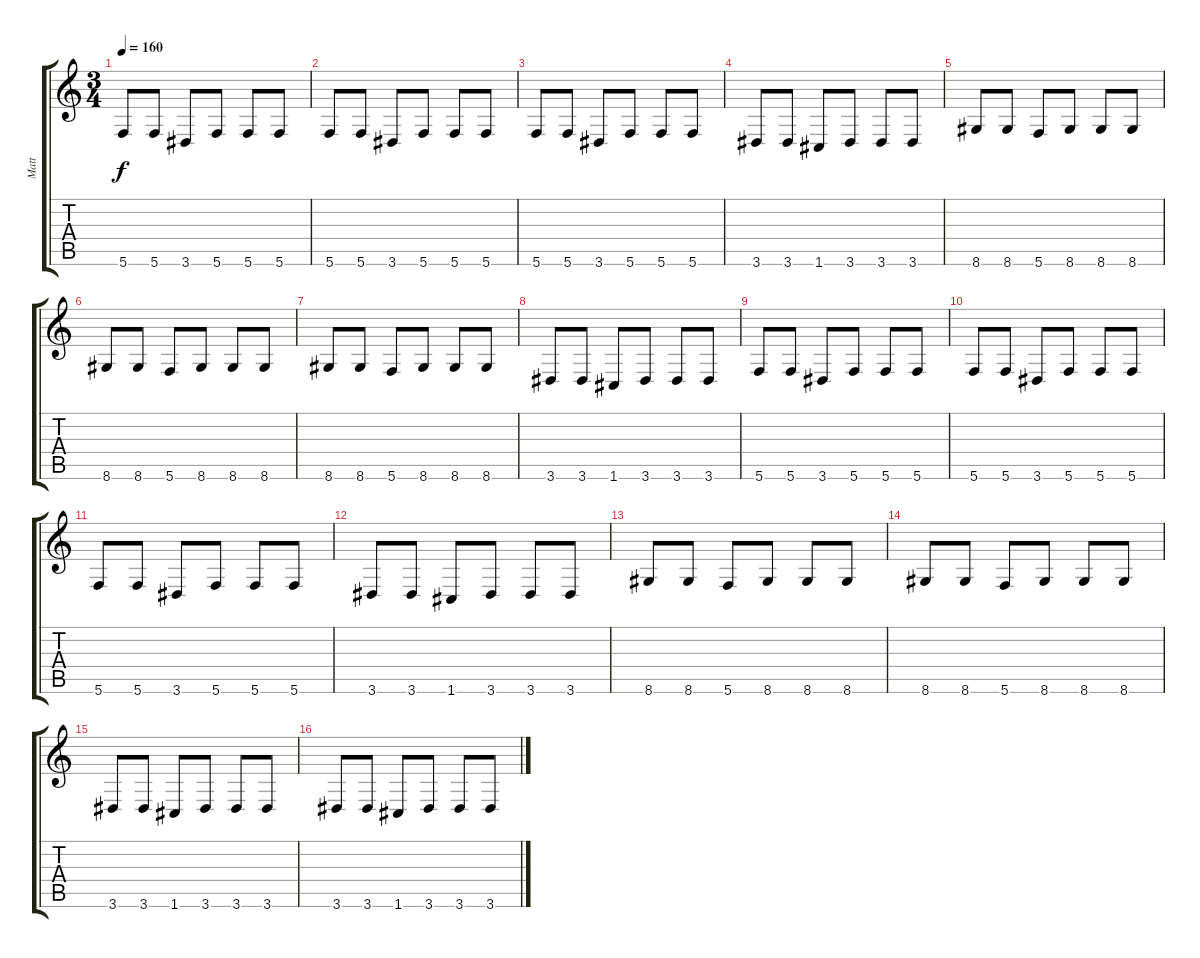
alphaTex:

\track ("Matt" "Matt") {instrument distortionguitar}
\staff {score tabs}
\tuning (D4 A3 F3 C3 G2 C2) {hide}
\ts (3 4)
\tempo 160
\clef g2
\ks c
5.6.8{dy f} 5.6.8 3.6.8 5.6.8 5.6.8 5.6.8 |
5.6.8 5.6.8 3.6.8 5.6.8 5.6.8 5.6.8 |
5.6.8 5.6.8 3.6.8 5.6.8 5.6.8 5.6.8 |
3.6.8 3.6.8 1.6.8 3.6.8 3.6.8 3.6.8 |
8.6.8 8.6.8 5.6.8 8.6.8 8.6.8 8.6.8 |
8.6.8 8.6.8 5.6.8 8.6.8 8.6.8 8.6.8 |
8.6.8 8.6.8 5.6.8 8.6.8 8.6.8 8.6.8 |
3.6.8 3.6.8 1.6.8 3.6.8 3.6.8 3.6.8 |
5.6.8 5.6.8 3.6.8 5.6.8 5.6.8 5.6.8 |
5.6.8 5.6.8 3.6.8 5.6.8 5.6.8 5.6.8 |
5.6.8 5.6.8 3.6.8 5.6.8 5.6.8 5.6.8 |
3.6.8 3.6.8 1.6.8 3.6.8 3.6.8 3.6.8 |
8.6.8 8.6.8 5.6.8 8.6.8 8.6.8 8.6.8 |
8.6.8 8.6.8 5.6.8 8.6.8 8.6.8 8.6.8 |
3.6.8 3.6.8 1.6.8 3.6.8 3.6.8 3.6.8 |
3.6.8 3.6.8 1.6.8 3.6.8 3.6.8 3.6.8
